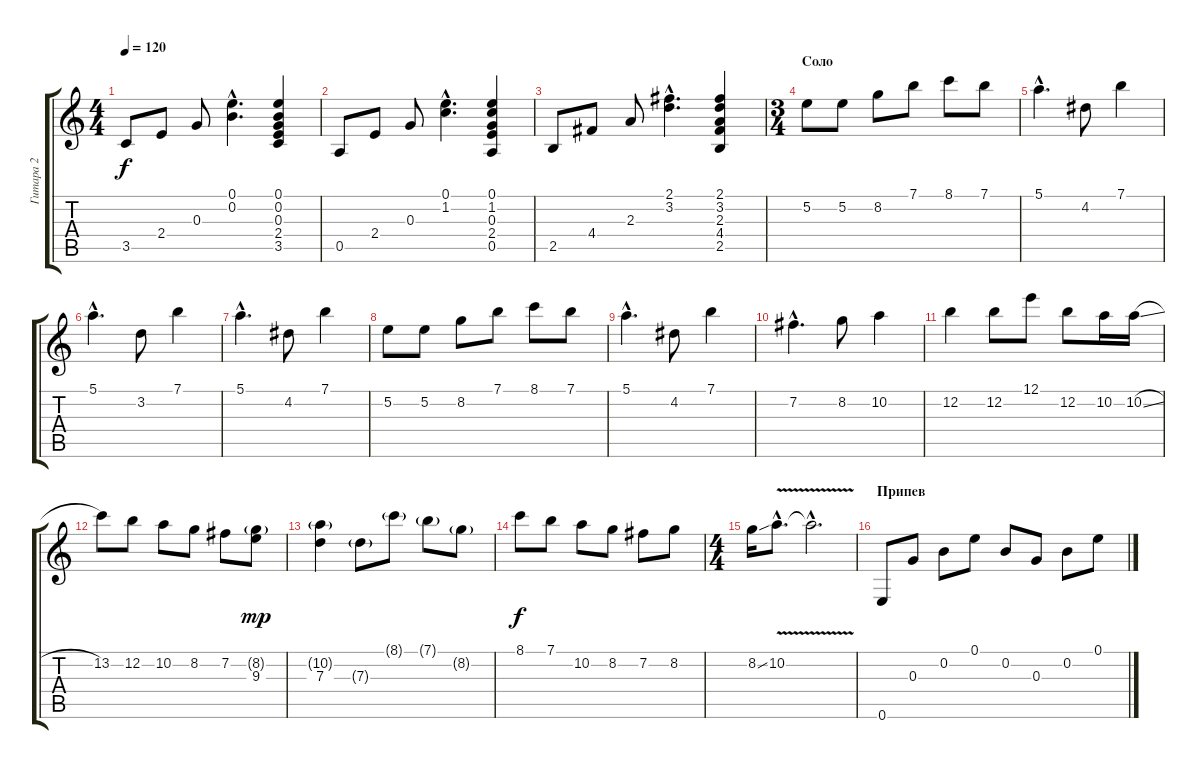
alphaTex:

\track ("Гитара 2" "Гитара 2") {instrument acousticguitarsteel}
\staff {score tabs}
\tuning (E4 B3 G3 D3 A2 E2) {hide}
\ts (4 4)
\tempo 120
\clef g2
\ks c
3.5.8{dy f} 2.4.8 0.3.8 (0.1{hac} 0.2{hac}).4{d} (0.1 0.2 0.3 2.4 3.5).4 |
0.5.8 2.4.8 0.3.8 (0.1{hac} 1.2{hac}).4{d} (0.1 1.2 0.3 2.4 0.5).4 |
2.5.8 4.4.8 2.3.8 (2.1{hac} 3.2{hac}).4{d} (2.1 3.2 2.3 4.4 2.5).4 |
\ts (3 4)
\section ("" "Соло")
5.2.8 5.2.8 8.2.8 7.1.8 8.1.8 7.1.8 |
5.1{hac}.4{d} 4.2.8 7.1.4 |
5.1{hac}.4{d} 3.2.8 7.1.4 |
5.1{hac}.4{d} 4.2.8 7.1.4 |
5.2.8 5.2.8 8.2.8 7.1.8 8.1.8 7.1.8 |
5.1{hac}.4{d} 4.2.8 7.1.4 |
7.2{hac}.4{d} 8.2.8 10.2.4 |
12.2.4 12.2.8 12.1.8 12.2.8 10.2.16 10.2{sl}.16 |
13.2.8 12.2.8 10.2.8 8.2.8 7.2.8 (8.2{g} 9.3).8{dy mp} |
(10.2{g} 7.3).4 7.3{g}.8 8.1{g}.8 7.1{g}.8 8.2{g}.8 |
8.1.8{dy f} 7.1.8 10.2.8 8.2.8 7.2.8 8.2.8 |
\ts (4 4)
8.2{ss}.16 10.2{v hac}.8{d} 10.2{hac t}.2{d} |
\section ("" "Припев")
0.6.8 0.3.8 0.2.8 0.1.8 0.2.8 0.3.8 0.2.8 0.1.8
